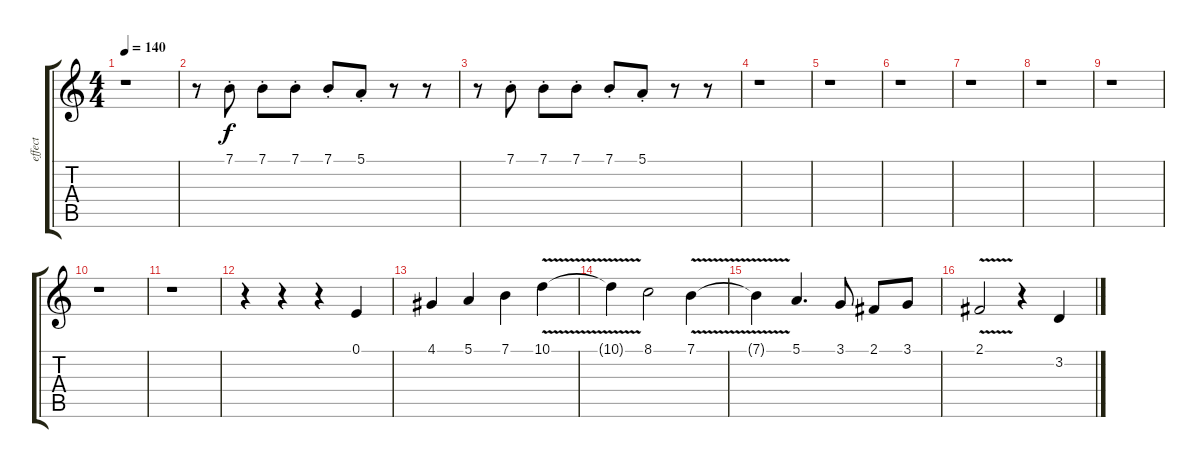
\track ("effect" "effect") {instrument violin}
\staff {score tabs}
\tuning (E4 B3 G3 D3 A2 E2) {hide}
\ts (4 4)
\tempo 140
\clef g2
\ks c
r.1{dy f} |
r.8 7.1{st}.8 7.1{st}.8 7.1{st}.8 7.1{st}.8 5.1{st}.8 r.8 r.8 |
r.8 7.1{st}.8 7.1{st}.8 7.1{st}.8 7.1{st}.8 5.1{st}.8 r.8 r.8 |
r.1 |
r.1 |
r.1 |
r.1 |
r.1 |
r.1 |
r.1 |
r.1 |
r.4 r.4 r.4 0.1.4 |
4.1.4 5.1.4 7.1.4 10.1{v}.4 |
10.1{t}.4 8.1.2 7.1{v}.4 |
7.1{t}.4 5.1.4{d} 3.1.8 2.1.8 3.1.8 |
2.1{v}.2 r.4 3.2.4
